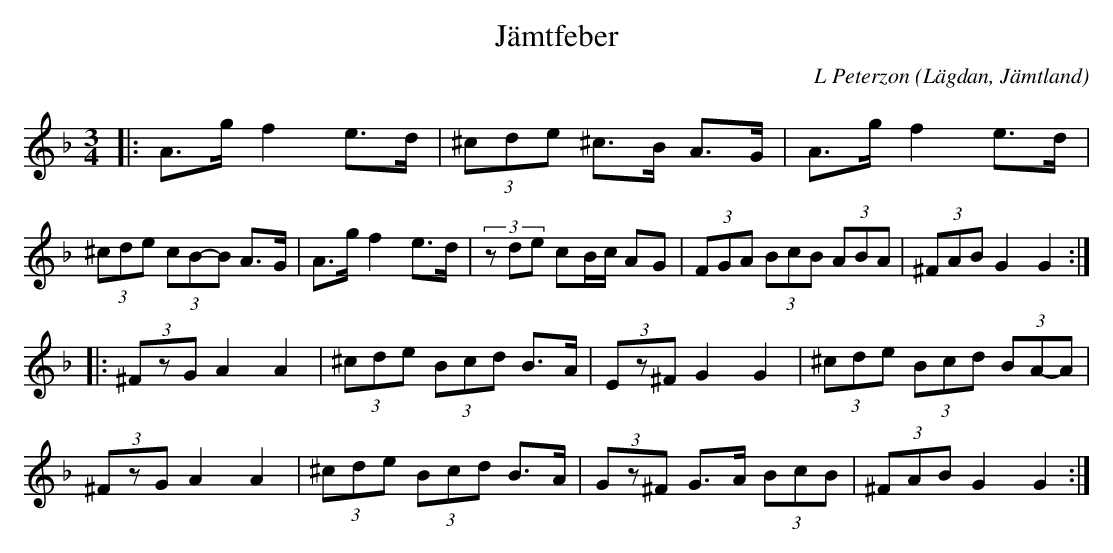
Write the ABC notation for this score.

X:1
T:Jämtfeber
C: L Peterzon
O:Lägdan, Jämtland
M:3/4
L:1/8
K:Dm
|: A>g f2 e>d|(3^cde ^c>B A>G|A>g f2 e>d|(3^cde (3cB-B A>G|A>g f2 e>d|(3zde cB/c/ AG|(3FGA (3BcB (3ABA|(3^FAB G2 G2  :|
|:(3^FzG A2 A2|(3^cde (3Bcd B>A|(3Ez^F G2 G2|(3^cde (3Bcd (3BA-A|
(3^FzG A2 A2|(3^cde (3Bcd B>A| (3Gz^F G>A (3BcB|(3^FAB G2 G2:|
